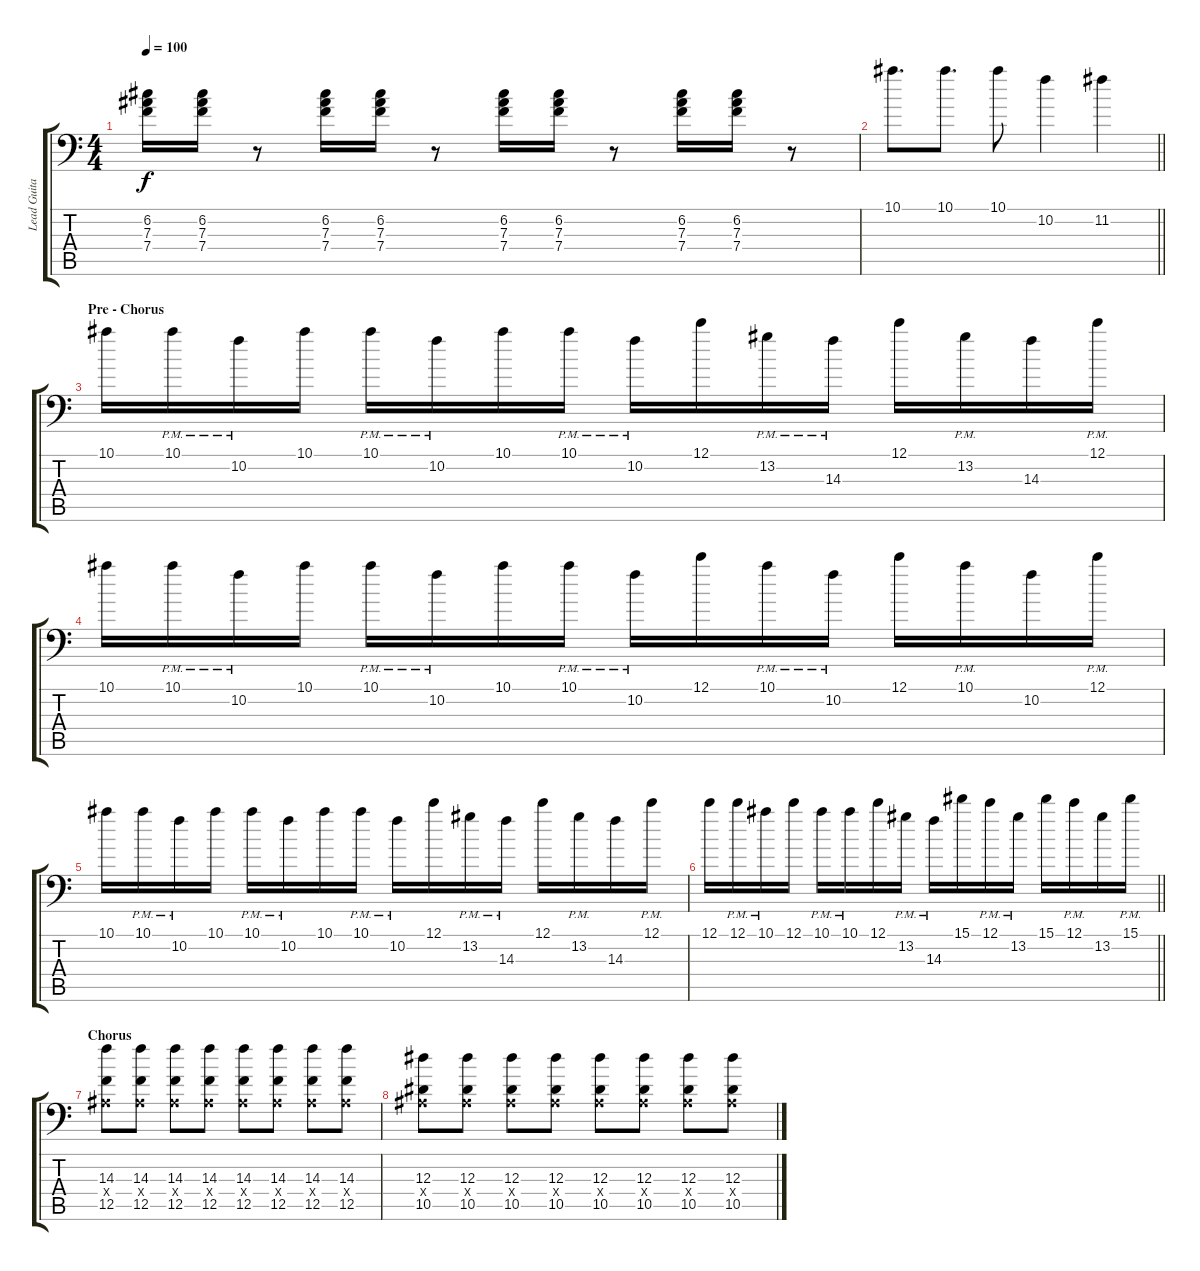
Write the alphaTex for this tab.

\track ("Lead Guitar 2" "Lead Guita") {instrument distortionguitar}
\staff {score tabs}
\tuning (C4 G3 Eb3 Bb2 F2 Bb1) {hide}
\ts (4 4)
\tempo 100
\clef f4
\ks c
(6.2 7.3 7.4).16{dy f} (6.2 7.3 7.4).16 r.8 (6.2 7.3 7.4).16 (6.2 7.3 7.4).16 r.8 (6.2 7.3 7.4).16 (6.2 7.3 7.4).16 r.8 (6.2 7.3 7.4).16 (6.2 7.3 7.4).16 r.8 |
\barLineRight lightlight
10.1.8{d} 10.1.8{d} 10.1.8 10.2.4 11.2.4 |
\section ("" "Pre - Chorus")
10.1.16{volume 0 instrument overdrivenguitar} 10.1{pm}.16{volume 10} 10.2{pm}.16 10.1.16 10.1{pm}.16 10.2{pm}.16 10.1.16 10.1{pm}.16 10.2{pm}.16 12.1.16 13.2{pm}.16 14.3{pm}.16 12.1.16 13.2{pm}.16 14.3.16 12.1{pm}.16 |
10.1.16 10.1{pm}.16 10.2{pm}.16 10.1.16 10.1{pm}.16 10.2{pm}.16 10.1.16 10.1{pm}.16 10.2{pm}.16 12.1.16 10.1{pm}.16 10.2{pm}.16 12.1.16 10.1{pm}.16 10.2.16 12.1{pm}.16 |
10.1.16{volume 13} 10.1{pm}.16 10.2{pm}.16 10.1.16 10.1{pm}.16 10.2{pm}.16 10.1.16 10.1{pm}.16 10.2{pm}.16 12.1.16 13.2{pm}.16 14.3{pm}.16 12.1.16 13.2{pm}.16 14.3.16 12.1{pm}.16 |
\barLineRight lightlight
12.1.16 12.1{pm}.16 10.1{pm}.16 12.1.16 10.1{pm}.16 10.1{pm}.16 12.1.16 13.2{pm}.16 14.3{pm}.16 15.1.16 12.1{pm}.16 13.2{pm}.16 15.1.16 12.1{pm}.16 13.2.16 15.1{pm}.16 |
\section ("" "Chorus")
(14.3 0.4{x} 12.5).8{balance 8} (14.3 0.4{x} 12.5).8 (14.3 0.4{x} 12.5).8 (14.3 0.4{x} 12.5).8 (14.3 0.4{x} 12.5).8 (14.3 0.4{x} 12.5).8 (14.3 0.4{x} 12.5).8 (14.3 0.4{x} 12.5).8 |
(12.3 0.4{x} 10.5).8 (12.3 0.4{x} 10.5).8 (12.3 0.4{x} 10.5).8 (12.3 0.4{x} 10.5).8 (12.3 0.4{x} 10.5).8 (12.3 0.4{x} 10.5).8 (12.3 0.4{x} 10.5).8 (12.3 0.4{x} 10.5).8
